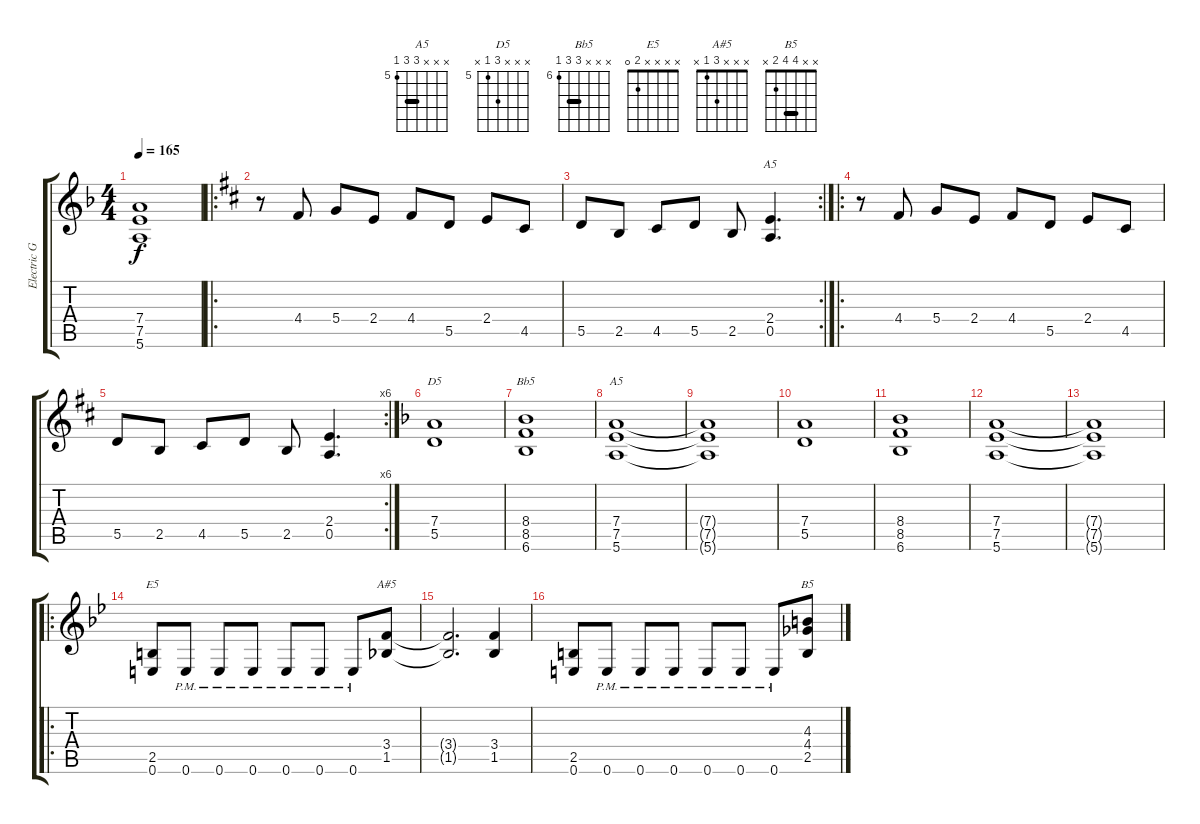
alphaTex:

\track ("Electric Guitar" "Electric G") {instrument distortionguitar}
\staff {score tabs}
\tuning (E4 B3 G3 D3 A2 E2) {hide}
\chord ("A5" x x x 2 0 x)
\chord ("D5" x x x 7 5 x) {firstfret 5}
\chord ("Bb5" x x x 8 8 6) {firstfret 6 barre 8}
\chord ("A5" x x x 7 7 5) {firstfret 5 barre 7}
\chord ("E5" x x x x 2 0)
\chord ("A#5" x x x 3 1 x)
\chord ("B5" x x 4 4 2 x) {barre 4}
\ts (4 4)
\tempo 165
\clef g2
\ks f
(7.4{t} 7.5{t} 5.6{t}).1{dy f} |
\ro
\ks d
r.8 4.4.8 5.4.8 2.4.8 4.4.8 5.5.8 2.4.8 4.5.8 |
\rc 2
5.5.8 2.5.8 4.5.8 5.5.8 2.5.8 (2.4 0.5).4{d ch "A5"} |
\ro
r.8 4.4.8 5.4.8 2.4.8 4.4.8 5.5.8 2.4.8 4.5.8 |
\rc 6
5.5.8 2.5.8 4.5.8 5.5.8 2.5.8 (2.4 0.5).4{d} |
\ks f
(7.4 5.5).1{ch "D5"} |
(8.4 8.5 6.6).1{ch "Bb5"} |
(7.4 7.5 5.6).1{ch "A5"} |
(7.4{t} 7.5{t} 5.6{t}).1 |
(7.4 5.5).1 |
(8.4 8.5 6.6).1 |
(7.4 7.5 5.6).1 |
(7.4{t} 7.5{t} 5.6{t}).1 |
\ro
\ks bb
(2.5 0.6).8{ch "E5"} 0.6{pm}.8 0.6{pm}.8 0.6{pm}.8 0.6{pm}.8 0.6{pm}.8 0.6{pm}.8 (3.4 1.5).8{ch "A#5"} |
(3.4{t} 1.5{t}).2{d} (3.4 1.5).4 |
(2.5 0.6).8 0.6{pm}.8 0.6{pm}.8 0.6{pm}.8 0.6{pm}.8 0.6{pm}.8 0.6{pm}.8 (4.3 4.4 2.5).8{ch "B5"}
